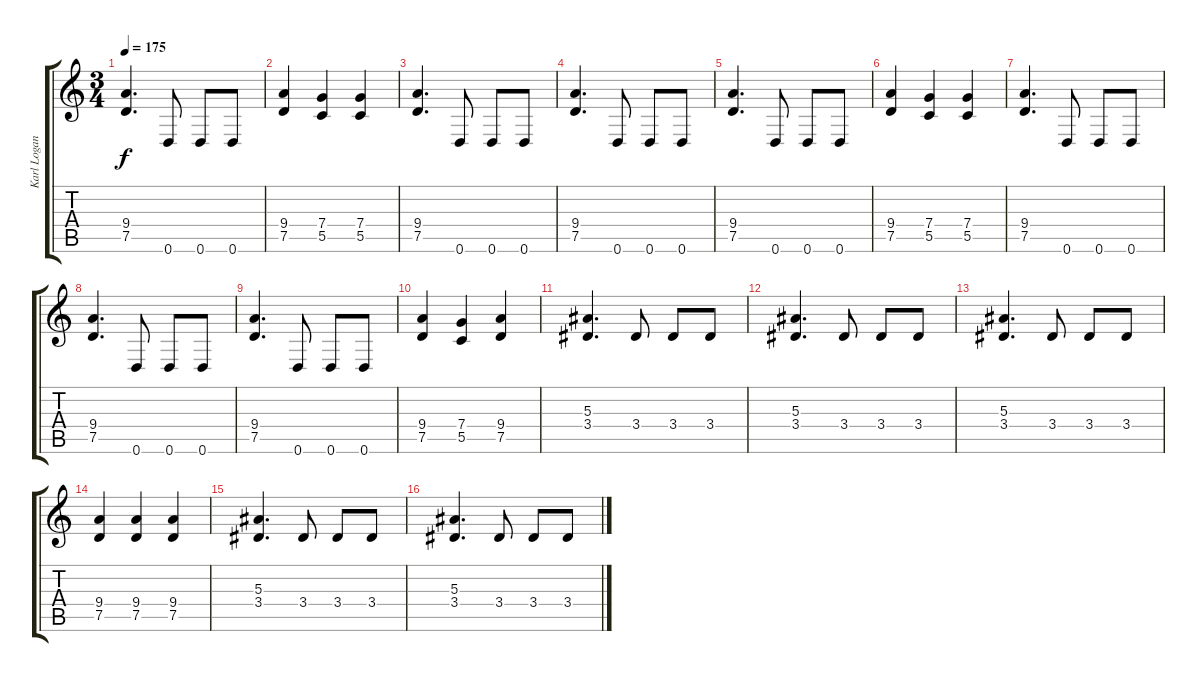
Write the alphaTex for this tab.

\track ("Karl Logan" "Karl Logan") {instrument distortionguitar}
\staff {score tabs}
\tuning (D4 A3 F3 C3 G2 D2) {hide}
\ts (3 4)
\tempo 175
\clef g2
\ks c
(9.4 7.5).4{d dy f} 0.6.8 0.6.8 0.6.8 |
(9.4 7.5).4 (7.4 5.5).4 (7.4 5.5).4 |
(9.4 7.5).4{d} 0.6.8 0.6.8 0.6.8 |
(9.4 7.5).4{d} 0.6.8 0.6.8 0.6.8 |
(9.4 7.5).4{d} 0.6.8 0.6.8 0.6.8 |
(9.4 7.5).4 (7.4 5.5).4 (7.4 5.5).4 |
(9.4 7.5).4{d} 0.6.8 0.6.8 0.6.8 |
(9.4 7.5).4{d} 0.6.8 0.6.8 0.6.8 |
(9.4 7.5).4{d} 0.6.8 0.6.8 0.6.8 |
(9.4 7.5).4 (7.4 5.5).4 (9.4 7.5).4 |
(5.3 3.4).4{d} 3.4.8 3.4.8 3.4.8 |
(5.3 3.4).4{d} 3.4.8 3.4.8 3.4.8 |
(5.3 3.4).4{d} 3.4.8 3.4.8 3.4.8 |
(9.4 7.5).4 (9.4 7.5).4 (9.4 7.5).4 |
(5.3 3.4).4{d} 3.4.8 3.4.8 3.4.8 |
(5.3 3.4).4{d} 3.4.8 3.4.8 3.4.8
